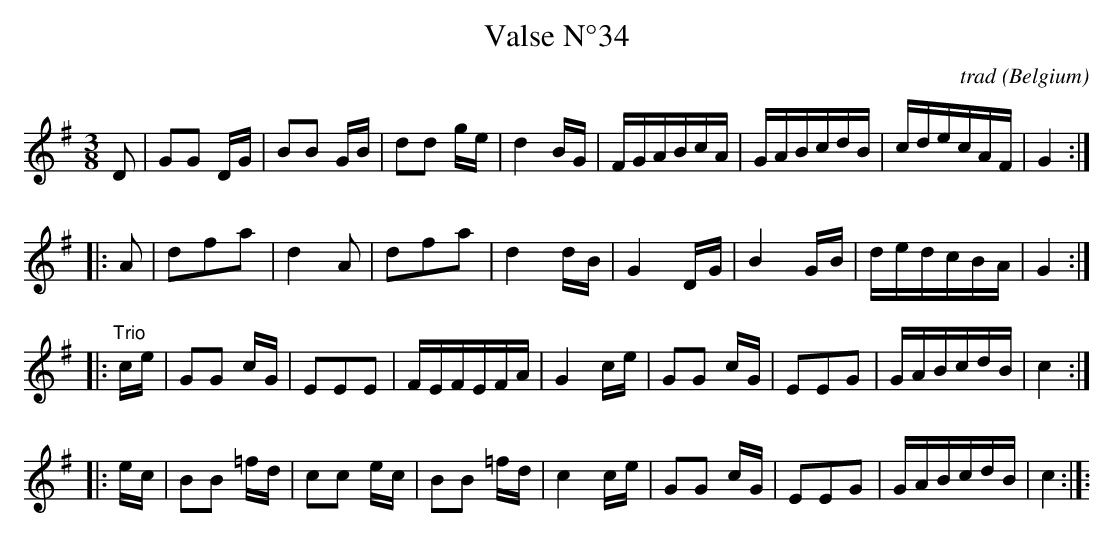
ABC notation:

X:1
T:Valse N°34
C:trad
O:Belgium
M:3/8
K:Gmaj
L:1/16
D2|G2G2 DG|B2B2 GB|d2d2 ge|d4 BG|FGABcA|GABcdB|cdecAF|G4:|
|:A2|d2f2a2|d4A2|d2f2a2|d4 dB|G4 DG|B4 GB|dedcBA|G4:|
|:"Trio"ce|G2G2 cG|E2E2E2|FEFEFA|G4ce|G2G2 cG|E2E2G2|GABcdB|c4:|
|:ec|B2B2 =fd|c2c2 ec|B2B2 =fd|c4ce|G2G2 cG|E2E2G2|GABcdB|c4:|]:
